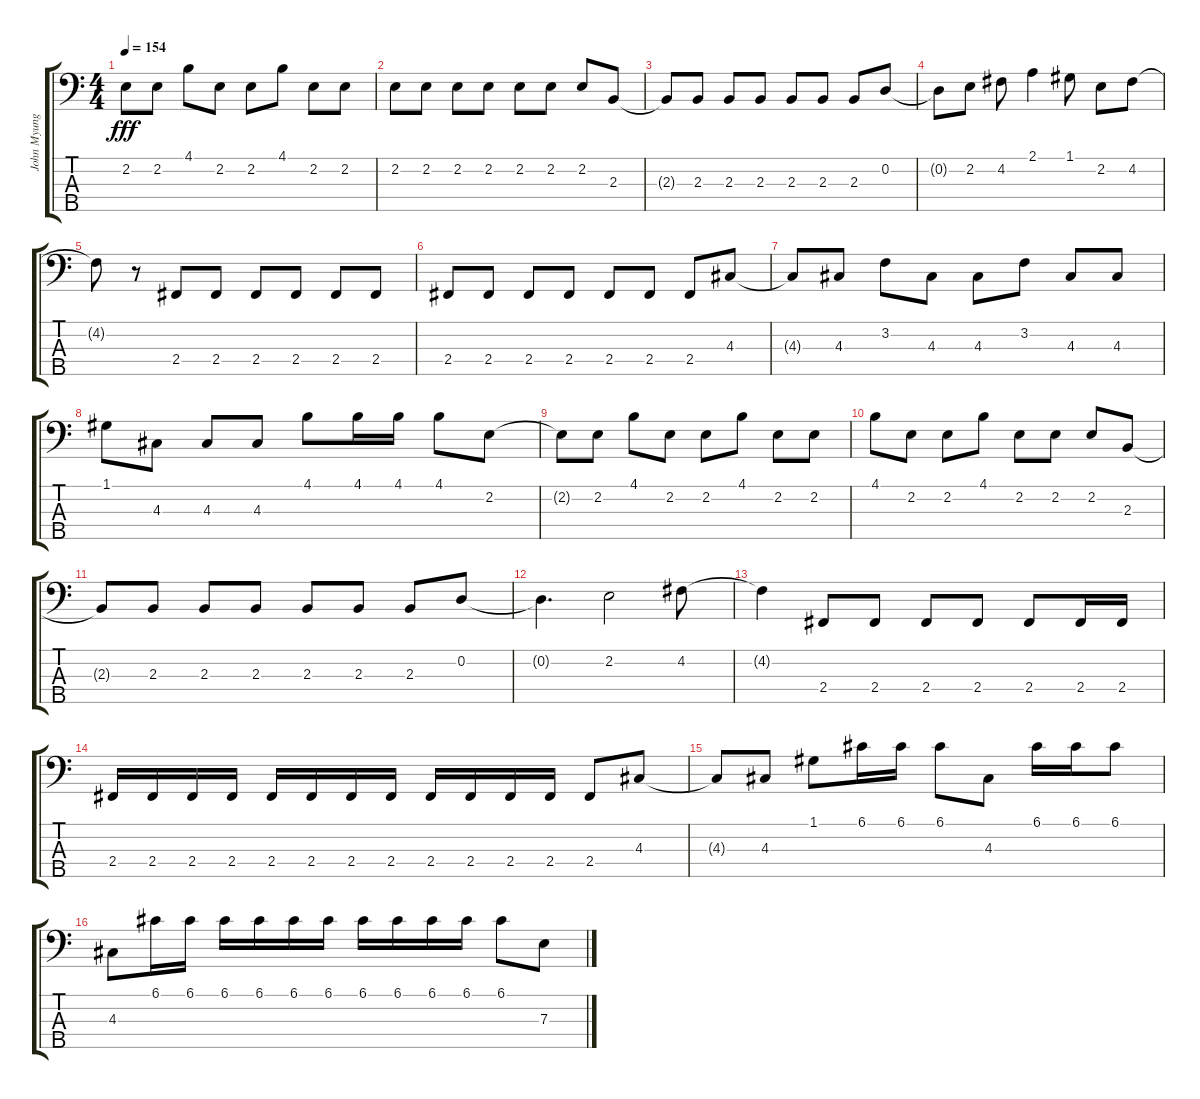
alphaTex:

\track ("John Myung" "John Myung") {instrument electricbassfinger}
\staff {score tabs}
\tuning (G2 D2 A1 E1 B0) {hide}
\ts (4 4)
\tempo 154
\clef f4
\ks c
2.2{t}.8{dy fff} 2.2.8 4.1.8 2.2.8 2.2.8 4.1.8 2.2.8 2.2.8 |
2.2.8 2.2.8 2.2.8 2.2.8 2.2.8 2.2.8 2.2.8 2.3.8 |
2.3{t}.8 2.3.8 2.3.8 2.3.8 2.3.8 2.3.8 2.3.8 0.2.8 |
0.2{t}.8 2.2.8 4.2.8 2.1.4 1.1.8 2.2.8 4.2.8 |
4.2{t}.8 r.8 2.4.8 2.4.8 2.4.8 2.4.8 2.4.8 2.4.8 |
2.4.8 2.4.8 2.4.8 2.4.8 2.4.8 2.4.8 2.4.8 4.3.8 |
4.3{t}.8 4.3.8 3.2.8 4.3.8 4.3.8 3.2.8 4.3.8 4.3.8 |
1.1.8 4.3.8 4.3.8 4.3.8 4.1.8 4.1.16 4.1.16 4.1.8 2.2.8 |
2.2{t}.8 2.2.8 4.1.8 2.2.8 2.2.8 4.1.8 2.2.8 2.2.8 |
4.1.8 2.2.8 2.2.8 4.1.8 2.2.8 2.2.8 2.2.8 2.3.8 |
2.3{t}.8 2.3.8 2.3.8 2.3.8 2.3.8 2.3.8 2.3.8 0.2.8 |
0.2{t}.4{d} 2.2.2 4.2.8 |
4.2{t}.4 2.4.8 2.4.8 2.4.8 2.4.8 2.4.8 2.4.16 2.4.16 |
2.4.16 2.4.16 2.4.16 2.4.16 2.4.16 2.4.16 2.4.16 2.4.16 2.4.16 2.4.16 2.4.16 2.4.16 2.4.8 4.3.8 |
4.3{t}.8 4.3.8 1.1.8 6.1.16 6.1.16 6.1.8 4.3.8 6.1.16 6.1.16 6.1.8 |
4.3.8 6.1.16 6.1.16 6.1.16 6.1.16 6.1.16 6.1.16 6.1.16 6.1.16 6.1.16 6.1.16 6.1.8 7.3.8
